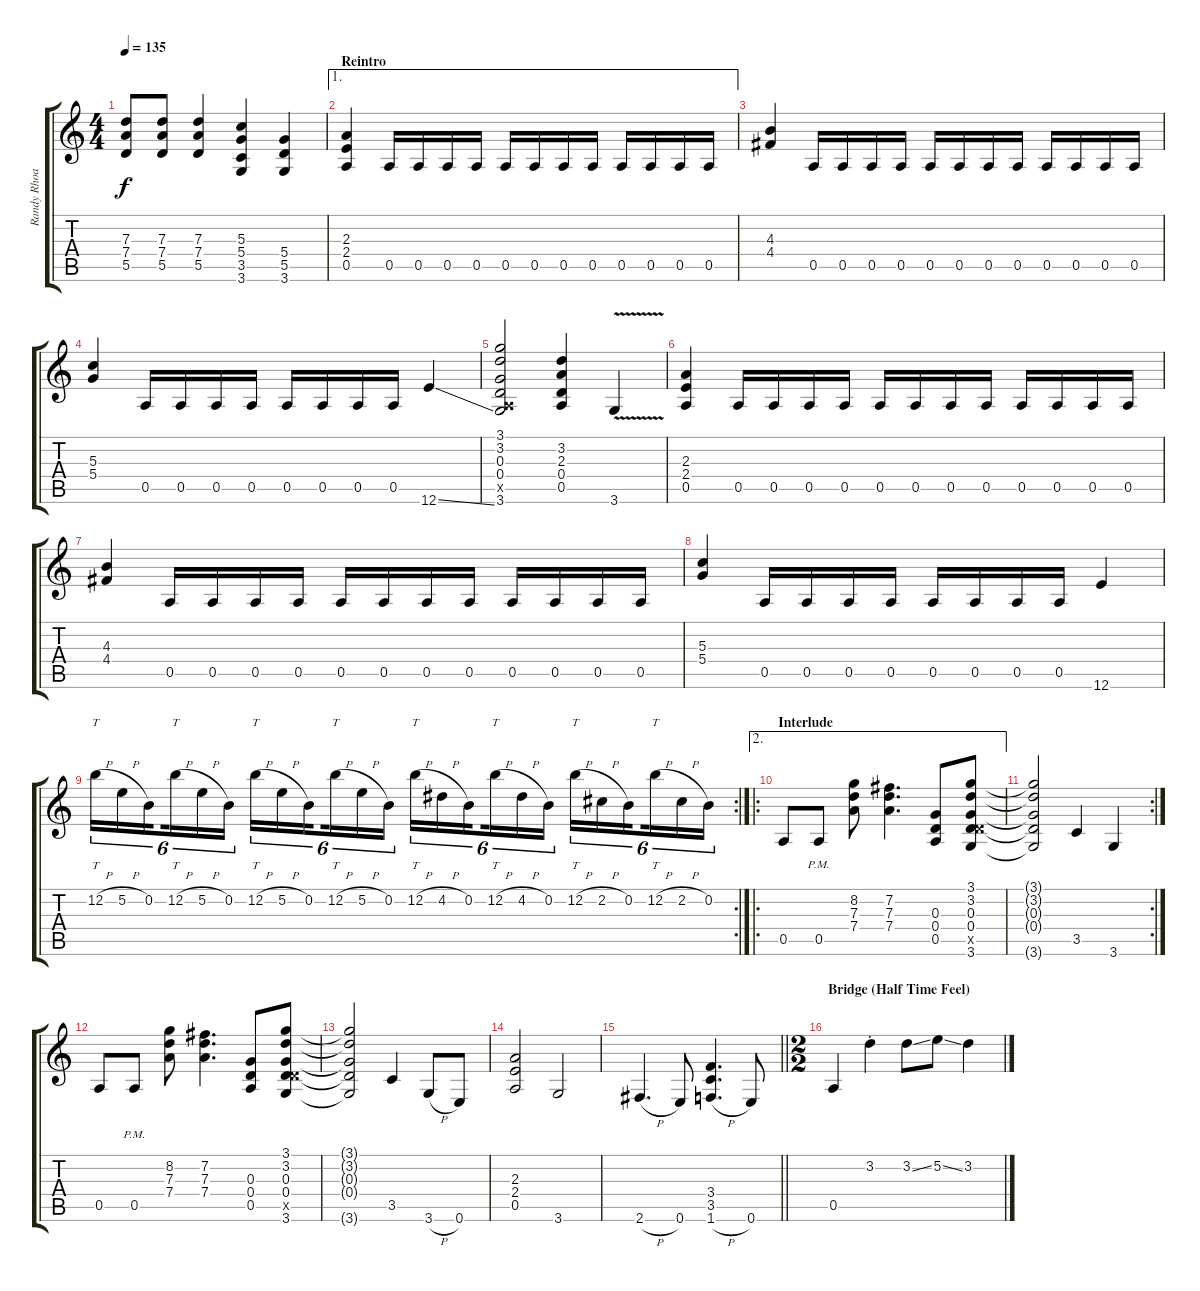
\track ("Randy Rhoads (Guitar 1)" "Randy Rhoa") {instrument distortionguitar}
\staff {score tabs}
\tuning (E4 B3 G3 D3 A2 E2) {hide}
\ts (4 4)
\tempo 135
\clef g2
\ks c
(7.3 7.4 5.5).8{dy f} (7.3 7.4 5.5).8 (7.3 7.4 5.5).4 (5.3 5.4 3.5 3.6).4 (5.4 5.5 3.6).4 |
\ae 1
\section ("" "Reintro")
(2.3 2.4 0.5).4 0.5.16 0.5.16 0.5.16 0.5.16 0.5.16 0.5.16 0.5.16 0.5.16 0.5.16 0.5.16 0.5.16 0.5.16 |
(4.3 4.4).4 0.5.16 0.5.16 0.5.16 0.5.16 0.5.16 0.5.16 0.5.16 0.5.16 0.5.16 0.5.16 0.5.16 0.5.16 |
(5.3 5.4).4 0.5.16 0.5.16 0.5.16 0.5.16 0.5.16 0.5.16 0.5.16 0.5.16 12.6{ss}.4 |
(3.1 3.2 0.3 0.4 0.5{x} 3.6).2 (3.2 2.3 0.4 0.5).4 3.6{v}.4 |
(2.3 2.4 0.5).4 0.5.16 0.5.16 0.5.16 0.5.16 0.5.16 0.5.16 0.5.16 0.5.16 0.5.16 0.5.16 0.5.16 0.5.16 |
(4.3 4.4).4 0.5.16 0.5.16 0.5.16 0.5.16 0.5.16 0.5.16 0.5.16 0.5.16 0.5.16 0.5.16 0.5.16 0.5.16 |
(5.3 5.4).4 0.5.16 0.5.16 0.5.16 0.5.16 0.5.16 0.5.16 0.5.16 0.5.16 12.6.4 |
\rc 2
12.2{h}.16{tt tu (6 4)} 5.2{h}.16{tu (6 4)} 0.2.16{tu (6 4) beam splitsecondary} 12.2{h}.16{tt tu (6 4)} 5.2{h}.16{tu (6 4)} 0.2.16{tu (6 4)} 12.2{h}.16{tt tu (6 4)} 5.2{h}.16{tu (6 4)} 0.2.16{tu (6 4) beam splitsecondary} 12.2{h}.16{tt tu (6 4)} 5.2{h}.16{tu (6 4)} 0.2.16{tu (6 4)} 12.2{h}.16{tt tu (6 4)} 4.2{h}.16{tu (6 4)} 0.2.16{tu (6 4) beam splitsecondary} 12.2{h}.16{tt tu (6 4)} 4.2{h}.16{tu (6 4)} 0.2.16{tu (6 4)} 12.2{h}.16{tt tu (6 4)} 2.2{h}.16{tu (6 4)} 0.2.16{tu (6 4) beam splitsecondary} 12.2{h}.16{tt tu (6 4)} 2.2{h}.16{tu (6 4)} 0.2.16{tu (6 4)} |
\ae 2
\ro
\section ("" "Interlude")
0.5.8 0.5{pm}.8 (8.2 7.3 7.4).8 (7.2 7.3 7.4).4{d} (0.3 0.4 0.5).8 (3.1 3.2 0.3 0.4 5.5{x} 3.6).8 |
\rc 2
(3.1{t} 3.2{t} 0.3{t} 0.4{t} 3.6{t}).2 3.5.4 3.6.4 |
0.5.8 0.5{pm}.8 (8.2 7.3 7.4).8 (7.2 7.3 7.4).4{d} (0.3 0.4 0.5).8 (3.1 3.2 0.3 0.4 5.5{x} 3.6).8 |
(3.1{t} 3.2{t} 0.3{t} 0.4{t} 3.6{t}).2 3.5.4 3.6{h}.8 0.6.8 |
(2.3 2.4 0.5).2 3.6.2 |
\barLineRight lightlight
2.6{h}.4{d} 0.6.8 (3.4 3.5 1.6{h}).4{d} 0.6.8 |
\ts (2 2)
\section ("" "Bridge (Half Time Feel)")
0.5.4 3.2{st}.4 3.2{ss}.8 5.2{ss}.8 3.2.4
